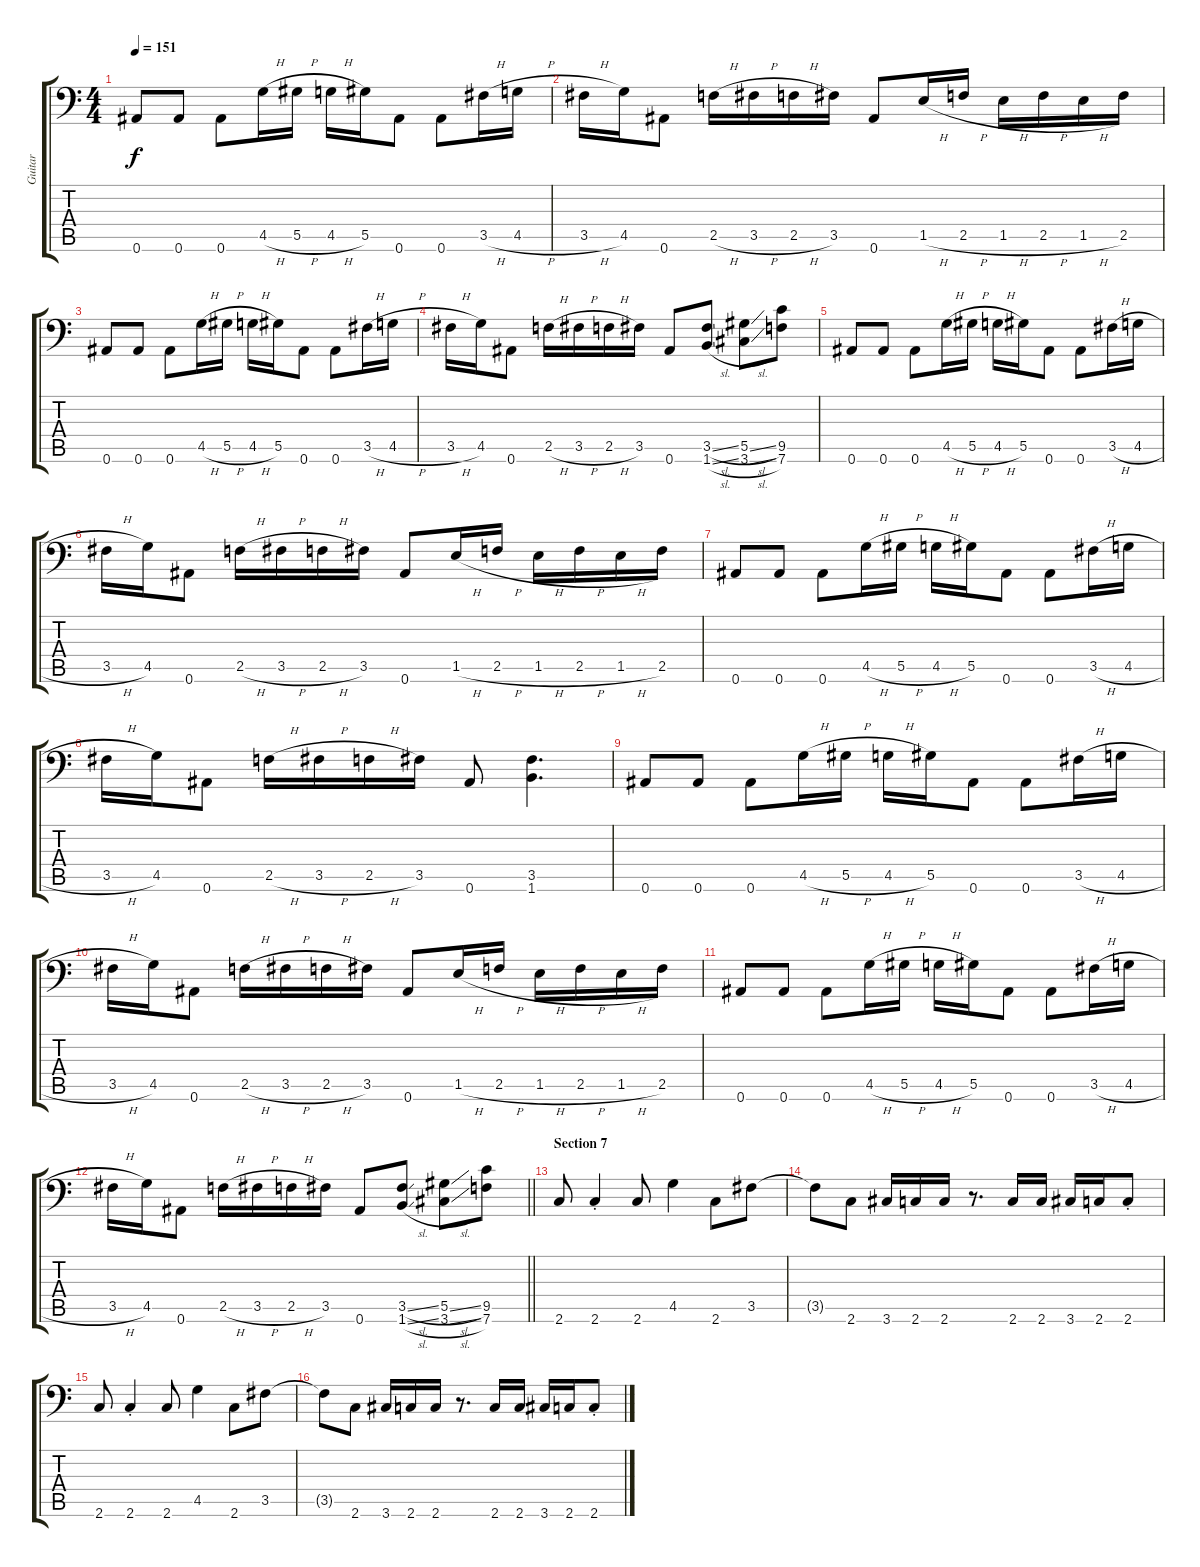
\track ("Guitar" "Guitar") {instrument overdrivenguitar}
\staff {score tabs}
\tuning (Bb3 F3 Db3 Ab2 Eb2 Bb1) {hide}
\ts (4 4)
\tempo 151
\clef f4
\ks c
0.6.8{dy f} 0.6.8 0.6.8 4.5{h}.16 5.5{h}.16 4.5{h}.16 5.5.16 0.6.8 0.6.8 3.5{h}.16 4.5{h}.16 |
3.5{h}.16 4.5.16 0.6.8 2.5{h}.16 3.5{h}.16 2.5{h}.16 3.5.16 0.6.8 1.5{h}.16 2.5{h}.16 1.5{h}.16 2.5{h}.16 1.5{h}.16 2.5.16 |
0.6.8 0.6.8 0.6.8 4.5{h}.16 5.5{h}.16 4.5{h}.16 5.5.16 0.6.8 0.6.8 3.5{h}.16 4.5{h}.16 |
3.5{h}.16 4.5.16 0.6.8 2.5{h}.16 3.5{h}.16 2.5{h}.16 3.5.16 0.6.8 (3.5{sl} 1.6{sl}).8 (5.5{sl} 3.6{sl}).8 (9.5 7.6).8 |
0.6.8 0.6.8 0.6.8 4.5{h}.16 5.5{h}.16 4.5{h}.16 5.5.16 0.6.8 0.6.8 3.5{h}.16 4.5{h}.16 |
3.5{h}.16 4.5.16 0.6.8 2.5{h}.16 3.5{h}.16 2.5{h}.16 3.5.16 0.6.8 1.5{h}.16 2.5{h}.16 1.5{h}.16 2.5{h}.16 1.5{h}.16 2.5.16 |
0.6.8 0.6.8 0.6.8 4.5{h}.16 5.5{h}.16 4.5{h}.16 5.5.16 0.6.8 0.6.8 3.5{h}.16 4.5{h}.16 |
3.5{h}.16 4.5.16 0.6.8 2.5{h}.16 3.5{h}.16 2.5{h}.16 3.5.16 0.6.8 (3.5 1.6).4{d} |
0.6.8 0.6.8 0.6.8 4.5{h}.16 5.5{h}.16 4.5{h}.16 5.5.16 0.6.8 0.6.8 3.5{h}.16 4.5{h}.16 |
3.5{h}.16 4.5.16 0.6.8 2.5{h}.16 3.5{h}.16 2.5{h}.16 3.5.16 0.6.8 1.5{h}.16 2.5{h}.16 1.5{h}.16 2.5{h}.16 1.5{h}.16 2.5.16 |
0.6.8 0.6.8 0.6.8 4.5{h}.16 5.5{h}.16 4.5{h}.16 5.5.16 0.6.8 0.6.8 3.5{h}.16 4.5{h}.16 |
\barLineRight lightlight
3.5{h}.16 4.5.16 0.6.8 2.5{h}.16 3.5{h}.16 2.5{h}.16 3.5.16 0.6.8 (3.5{sl} 1.6{sl}).8 (5.5{sl} 3.6{sl}).8 (9.5 7.6).8 |
\section ("" "Section 7")
2.6.8 2.6{st}.4 2.6.8 4.5.4 2.6.8 3.5.8 |
3.5{t}.8 2.6.8 3.6.16 2.6.16 2.6.16 r.8{d} 2.6.16 2.6.16 3.6.16 2.6.16 2.6{st}.8 |
2.6.8 2.6{st}.4 2.6.8 4.5.4 2.6.8 3.5.8 |
3.5{t}.8 2.6.8 3.6.16 2.6.16 2.6.16 r.8{d} 2.6.16 2.6.16 3.6.16 2.6.16 2.6{st}.8
